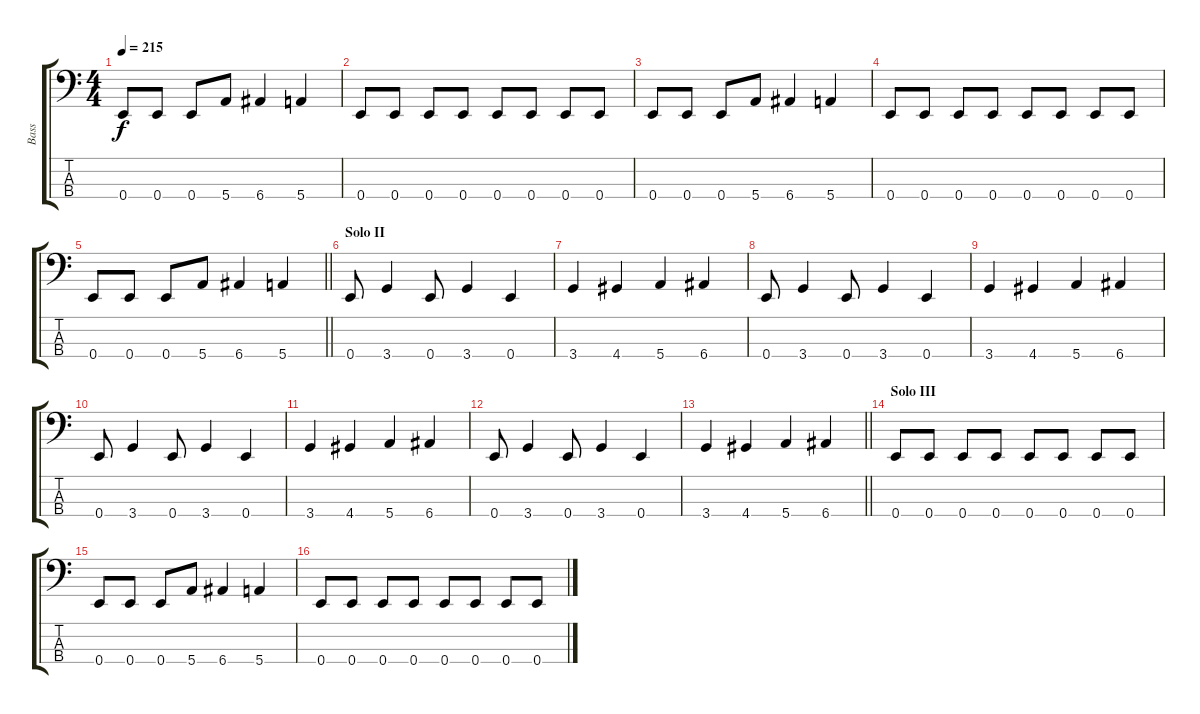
\track ("Bass" "Bass") {instrument electricbasspick}
\staff {score tabs}
\tuning (G2 D2 A1 E1) {hide}
\ts (4 4)
\tempo 215
\clef f4
\ks c
0.4.8{dy f} 0.4.8 0.4.8 5.4.8 6.4.4 5.4.4 |
0.4.8 0.4.8 0.4.8 0.4.8 0.4.8 0.4.8 0.4.8 0.4.8 |
0.4.8 0.4.8 0.4.8 5.4.8 6.4.4 5.4.4 |
0.4.8 0.4.8 0.4.8 0.4.8 0.4.8 0.4.8 0.4.8 0.4.8 |
\barLineRight lightlight
0.4.8 0.4.8 0.4.8 5.4.8 6.4.4 5.4.4 |
\section ("" "Solo II")
0.4.8 3.4.4 0.4.8 3.4.4 0.4.4 |
3.4.4 4.4.4 5.4.4 6.4.4 |
0.4.8 3.4.4 0.4.8 3.4.4 0.4.4 |
3.4.4 4.4.4 5.4.4 6.4.4 |
0.4.8 3.4.4 0.4.8 3.4.4 0.4.4 |
3.4.4 4.4.4 5.4.4 6.4.4 |
0.4.8 3.4.4 0.4.8 3.4.4 0.4.4 |
\barLineRight lightlight
3.4.4 4.4.4 5.4.4 6.4.4 |
\section ("" "Solo III")
0.4.8 0.4.8 0.4.8 0.4.8 0.4.8 0.4.8 0.4.8 0.4.8 |
0.4.8 0.4.8 0.4.8 5.4.8 6.4.4 5.4.4 |
0.4.8 0.4.8 0.4.8 0.4.8 0.4.8 0.4.8 0.4.8 0.4.8
